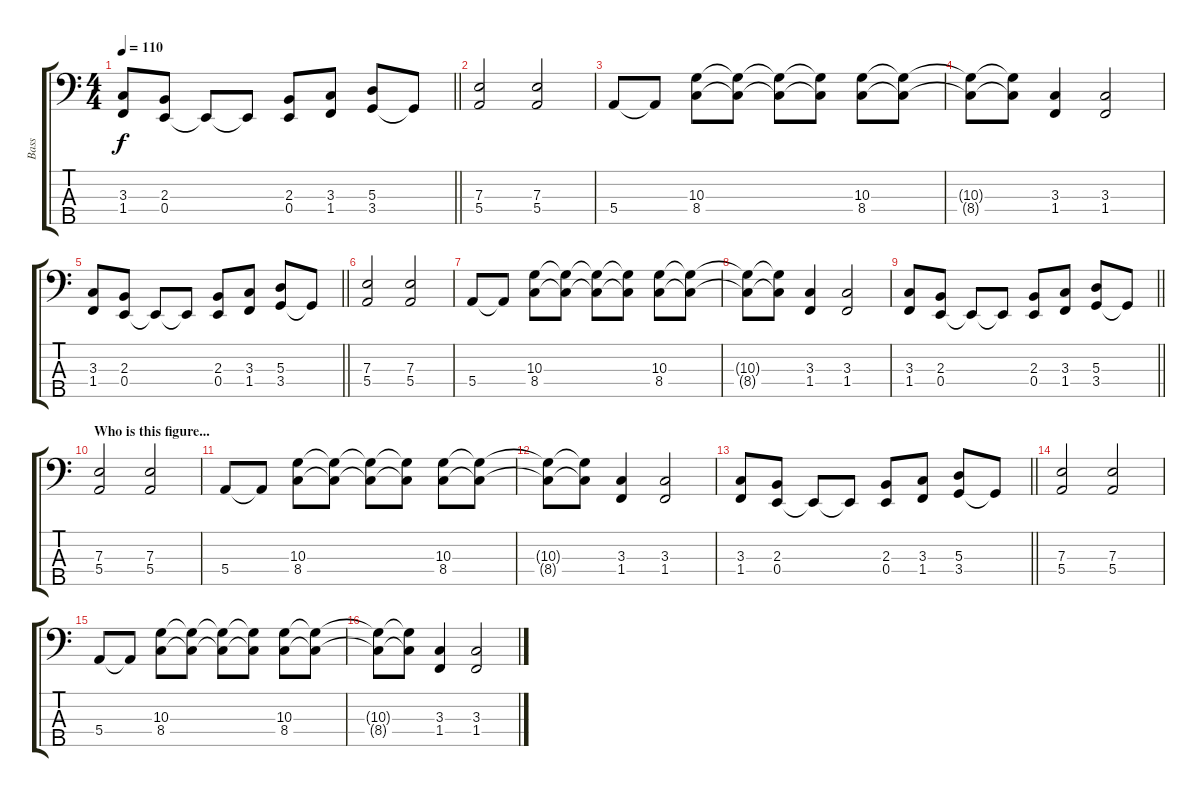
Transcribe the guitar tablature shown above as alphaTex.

\track ("Bass" "Bass") {instrument electricbassfinger}
\staff {score tabs}
\tuning (G2 D2 A1 E1 B0) {hide}
\ts (4 4)
\tempo 110
\clef f4
\barLineRight lightlight
\ks c
(3.3 1.4).8{dy f} (2.3 0.4).8 0.4{t}.8 0.4{t}.8 (2.3 0.4).8 (3.3 1.4).8 (5.3 3.4).8 3.4{t}.8 |
(7.3 5.4).2 (7.3 5.4).2 |
5.4.8 5.4{t}.8 (10.3 8.4).8 (10.3{t} 8.4{t}).8 (10.3{t} 8.4{t}).8 (10.3{t} 8.4{t}).8 (10.3 8.4).8 (10.3{t} 8.4{t}).8 |
(10.3{t} 8.4{t}).8 (10.3{t} 8.4{t}).8 (3.3 1.4).4 (3.3 1.4).2 |
\barLineRight lightlight
(3.3 1.4).8 (2.3 0.4).8 0.4{t}.8 0.4{t}.8 (2.3 0.4).8 (3.3 1.4).8 (5.3 3.4).8 3.4{t}.8 |
(7.3 5.4).2 (7.3 5.4).2 |
5.4.8 5.4{t}.8 (10.3 8.4).8 (10.3{t} 8.4{t}).8 (10.3{t} 8.4{t}).8 (10.3{t} 8.4{t}).8 (10.3 8.4).8 (10.3{t} 8.4{t}).8 |
(10.3{t} 8.4{t}).8 (10.3{t} 8.4{t}).8 (3.3 1.4).4 (3.3 1.4).2 |
\barLineRight lightlight
(3.3 1.4).8 (2.3 0.4).8 0.4{t}.8 0.4{t}.8 (2.3 0.4).8 (3.3 1.4).8 (5.3 3.4).8 3.4{t}.8 |
\section ("" "Who is this figure...")
(7.3 5.4).2 (7.3 5.4).2 |
5.4.8 5.4{t}.8 (10.3 8.4).8 (10.3{t} 8.4{t}).8 (10.3{t} 8.4{t}).8 (10.3{t} 8.4{t}).8 (10.3 8.4).8 (10.3{t} 8.4{t}).8 |
(10.3{t} 8.4{t}).8 (10.3{t} 8.4{t}).8 (3.3 1.4).4 (3.3 1.4).2 |
\barLineRight lightlight
(3.3 1.4).8 (2.3 0.4).8 0.4{t}.8 0.4{t}.8 (2.3 0.4).8 (3.3 1.4).8 (5.3 3.4).8 3.4{t}.8 |
(7.3 5.4).2 (7.3 5.4).2 |
5.4.8 5.4{t}.8 (10.3 8.4).8 (10.3{t} 8.4{t}).8 (10.3{t} 8.4{t}).8 (10.3{t} 8.4{t}).8 (10.3 8.4).8 (10.3{t} 8.4{t}).8 |
(10.3{t} 8.4{t}).8 (10.3{t} 8.4{t}).8 (3.3 1.4).4 (3.3 1.4).2
